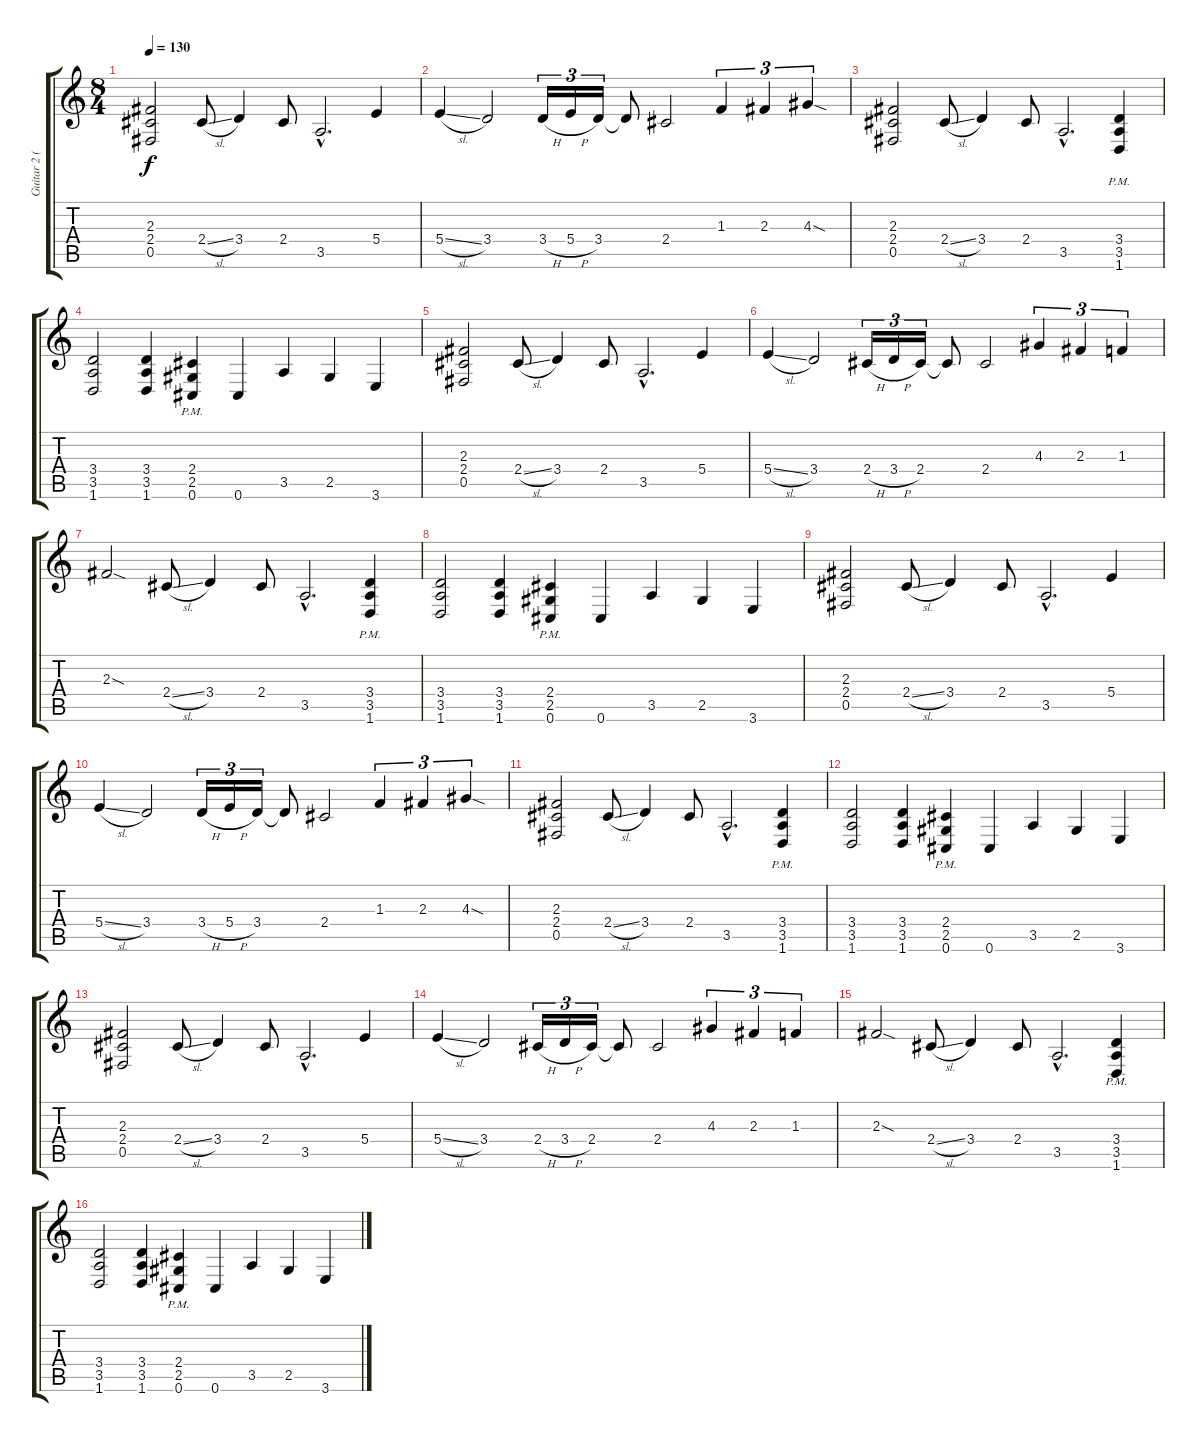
\track ("Guitar 2 (Distortion)" "Guitar 2 (") {instrument distortionguitar}
\staff {score tabs}
\tuning (Db4 Ab3 E3 B2 Gb2 Db2) {hide}
\ts (8 4)
\tempo 130
\clef g2
\ks c
(2.3 2.4 0.5).2{dy f} 2.4{sl}.8 3.4.4 2.4.8 3.5{hac}.2{d} 5.4.4 |
5.4{sl}.4 3.4.2 3.4{h}.16{tu (3 2)} 5.4{h}.16{tu (3 2)} 3.4.16{tu (3 2)} 3.4{t}.8 2.4.2 1.3.4{tu (3 2)} 2.3.4{tu (3 2)} 4.3{sod}.4{tu (3 2)} |
(2.3 2.4 0.5).2 2.4{sl}.8 3.4.4 2.4.8 3.5{hac}.2{d} (3.4{pm} 3.5{pm} 1.6{pm}).4 |
(3.4 3.5 1.6).2 (3.4 3.5 1.6).4 (2.4{pm} 2.5{pm} 0.6{pm}).4 0.6.4 3.5.4 2.5.4 3.6.4 |
(2.3 2.4 0.5).2 2.4{sl}.8 3.4.4 2.4.8 3.5{hac}.2{d} 5.4.4 |
5.4{sl}.4 3.4.2 2.4{h}.16{tu (3 2)} 3.4{h}.16{tu (3 2)} 2.4.16{tu (3 2)} 2.4{t}.8 2.4.2 4.3.4{tu (3 2)} 2.3.4{tu (3 2)} 1.3.4{tu (3 2)} |
2.3{sod}.2 2.4{sl}.8 3.4.4 2.4.8 3.5{hac}.2{d} (3.4{pm} 3.5{pm} 1.6{pm}).4 |
(3.4 3.5 1.6).2 (3.4 3.5 1.6).4 (2.4{pm} 2.5{pm} 0.6{pm}).4 0.6.4 3.5.4 2.5.4 3.6.4 |
(2.3 2.4 0.5).2 2.4{sl}.8 3.4.4 2.4.8 3.5{hac}.2{d} 5.4.4 |
5.4{sl}.4 3.4.2 3.4{h}.16{tu (3 2)} 5.4{h}.16{tu (3 2)} 3.4.16{tu (3 2)} 3.4{t}.8 2.4.2 1.3.4{tu (3 2)} 2.3.4{tu (3 2)} 4.3{sod}.4{tu (3 2)} |
(2.3 2.4 0.5).2 2.4{sl}.8 3.4.4 2.4.8 3.5{hac}.2{d} (3.4{pm} 3.5{pm} 1.6{pm}).4 |
(3.4 3.5 1.6).2 (3.4 3.5 1.6).4 (2.4{pm} 2.5{pm} 0.6{pm}).4 0.6.4 3.5.4 2.5.4 3.6.4 |
(2.3 2.4 0.5).2 2.4{sl}.8 3.4.4 2.4.8 3.5{hac}.2{d} 5.4.4 |
5.4{sl}.4 3.4.2 2.4{h}.16{tu (3 2)} 3.4{h}.16{tu (3 2)} 2.4.16{tu (3 2)} 2.4{t}.8 2.4.2 4.3.4{tu (3 2)} 2.3.4{tu (3 2)} 1.3.4{tu (3 2)} |
2.3{sod}.2 2.4{sl}.8 3.4.4 2.4.8 3.5{hac}.2{d} (3.4{pm} 3.5{pm} 1.6{pm}).4 |
(3.4 3.5 1.6).2 (3.4 3.5 1.6).4 (2.4{pm} 2.5{pm} 0.6{pm}).4 0.6.4 3.5.4 2.5.4 3.6.4
